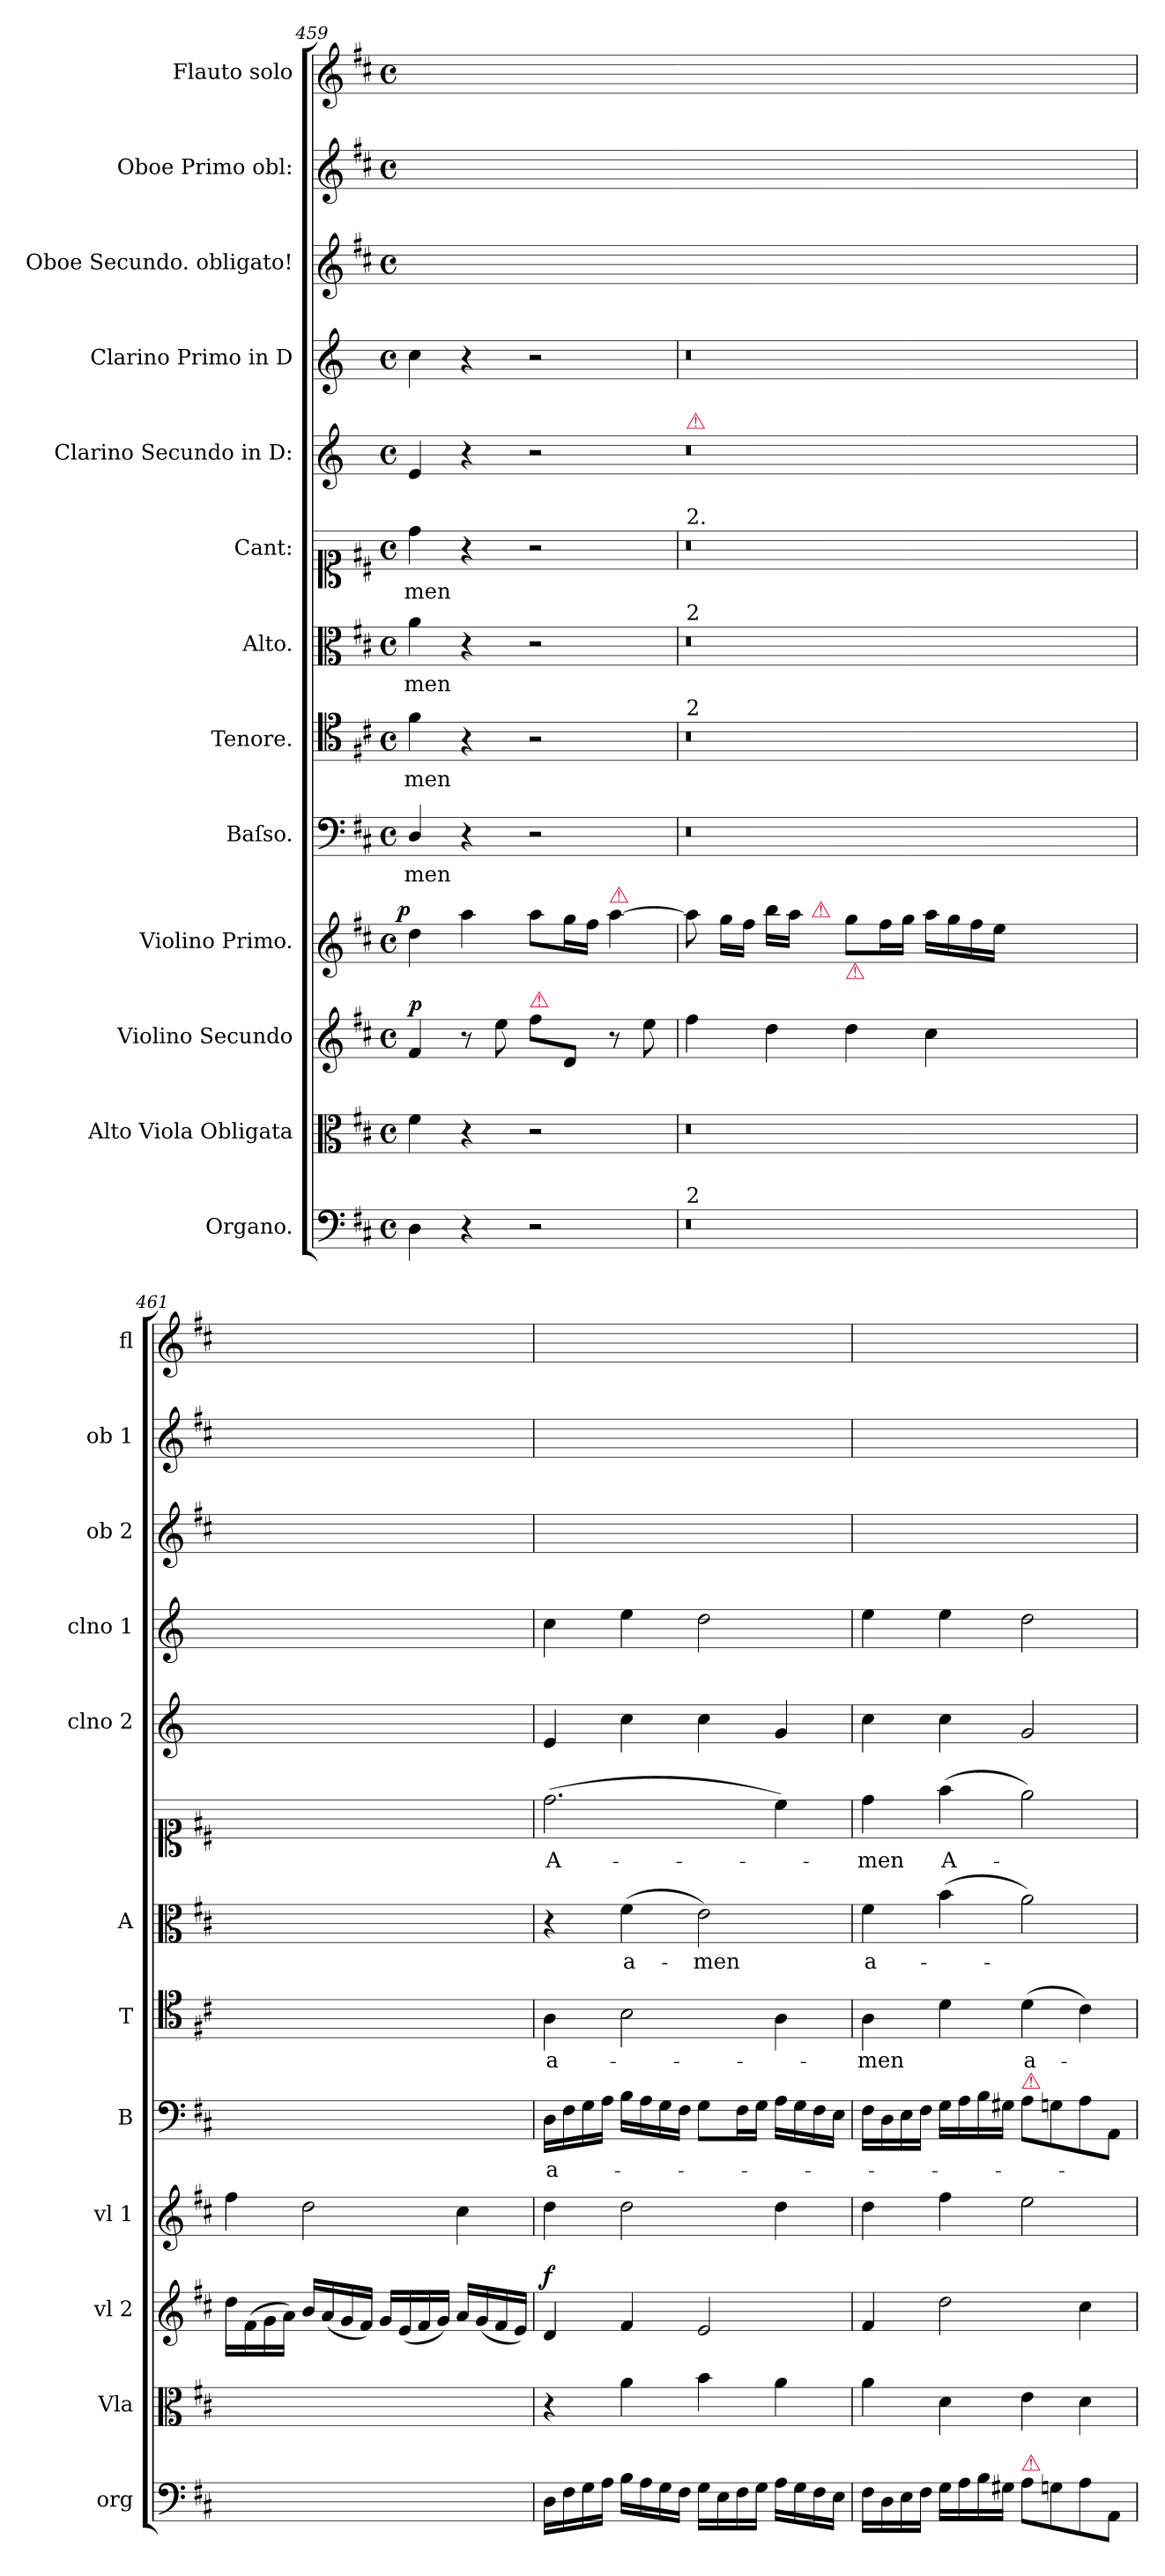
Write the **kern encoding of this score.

**kern	**kern	**kern	**dynam	**kern	**dynam	**kern	**text	**kern	**text	**kern	**text	**kern	**text	**kern	**kern	**kern	**kern	**kern
*part13	*part12	*part11	*part11	*part10	*part10	*part9	*part9	*part8	*part8	*part7	*part7	*part6	*part6	*part5	*part4	*part3	*part2	*part1
*staff13	*staff12	*staff11	*staff11	*staff10	*staff10	*staff9	*staff9	*staff8	*staff8	*staff7	*staff7	*staff6	*staff6	*staff5	*staff4	*staff3	*staff2	*staff1
*I"Organo.	*I"Alto Viola Obligata	*I"Violino Secundo	*	*I"Violino Primo.	*	*I"Baſso.	*	*I"Tenore.	*	*I"Alto.	*	*I"Cant:	*	*I"Clarino Secundo in D:	*I"Clarino Primo in D	*I"Oboe Secundo. obligato!	*I"Oboe Primo obl:	*I"Flauto solo
*I'org	*I'Vla	*I'vl 2	*	*I'vl 1	*	*I'B	*	*I'T	*	*I'A	*	*	*	*I'clno 2	*I'clno 1	*I'ob 2	*I'ob 1	*I'fl
*clefF4	*clefC3	*clefG2	*	*clefG2	*	*clefF4	*	*clefC4	*	*clefC3	*	*clefC1	*	*clefG2	*clefG2	*clefG2	*clefG2	*clefG2
*	*	*	*	*	*	*	*	*	*	*	*	*	*	*ITrd-1c-2	*ITrd-1c-2	*	*	*
*k[f#c#]	*k[f#c#]	*k[f#c#]	*	*k[f#c#]	*	*k[f#c#]	*	*k[f#c#]	*	*k[f#c#]	*	*k[f#c#]	*	*k[f#c#]	*k[f#c#]	*k[f#c#]	*k[f#c#]	*k[f#c#]
*D:	*D:	*D:	*	*D:	*	*D:	*	*D:	*	*D:	*	*D:	*	*D:	*D:	*D:	*D:	*D:
*M4/4	*M4/4	*M4/4	*	*M4/4	*	*M4/4	*	*M4/4	*	*M4/4	*	*M4/4	*	*M4/4	*M4/4	*M4/4	*M4/4	*M4/4
*met(c)	*met(c)	*met(c)	*	*met(c)	*	*met(c)	*	*met(c)	*	*met(c)	*	*met(c)	*	*met(c)	*met(c)	*met(c)	*met(c)	*met(c)
=459	=459	=459	=459	=459	=459	=459	=459	=459	=459	=459	=459	=459	=459	=459	=459	=459	=459	=459
!	!	!	!LO:DY:a	!	!LO:DY:a:rj	!	!	!	!LO:LY:i	!	!	!	!	!	!	!	!	!
4D\	4f#\	4f#/	p	4dd\	p	4D/	-men	4f#\	-men	4a\	-men	4dd\	-men	4f#/	4dd\	1ryy	1ryy	1ryy
4r	4r	8r	.	4aa\	.	4r	.	4r	.	4r	.	4r	.	4r	4r	.	.	.
.	.	8ee\	.	.	.	.	.	.	.	.	.	.	.	.	.	.	.	.
!	!	!LO:TX:a:color=crimson:t=⚠	!	!	!	!	!	!	!	!	!	!	!	!	!	!	!	!
2r	2r	8ff#\L	.	8aa\L	.	2r	.	2r	.	2r	.	2r	.	2r	2r	.	.	.
.	.	8d/J	.	16gg\L	.	.	.	.	.	.	.	.	.	.	.	.	.	.
.	.	.	.	16ff#\JJ	.	.	.	.	.	.	.	.	.	.	.	.	.	.
!	!	!	!	!LO:TX:a:color=crimson:t=⚠	!	!	!	!	!	!	!	!	!	!	!	!	!	!
.	.	8r	.	[4aa\	.	.	.	.	.	.	.	.	.	.	.	.	.	.
.	.	8ee\	.	.	.	.	.	.	.	.	.	.	.	.	.	.	.	.
=460	=460	=460	=460	=460	=460	=460	=460	=460	=460	=460	=460	=460	=460	=460-	=460	=460	=460	=460
!	!	!	!	!	!	!	!	!	!	!	!	!	!	!LO:TX:a:color=crimson:t=⚠	!	!	!	!
!	!	!	!	!	!	!	!	!	!	!	!	!LO:TX:a:t=2.	!	!	!	!	!	!
!	!	!	!	!	!	!	!	!	!	!LO:TX:a:t=2	!	!	!	!	!	!	!	!
!	!	!	!	!	!	!	!	!LO:TX:a:t=2	!	!	!	!	!	!	!	!	!	!
!LO:TX:a:t=2	!	!	!	!	!	!	!	!	!	!	!	!	!	!	!	!	!	!
0r	0r	4ff#\	.	8aa\]	.	0r	.	0r	.	0r	.	0r	.	0r	0r	1ryy	1ryy	1ryy
.	.	.	.	16gg\LL	.	.	.	.	.	.	.	.	.	.	.	.	.	.
.	.	.	.	16ff#\JJ	.	.	.	.	.	.	.	.	.	.	.	.	.	.
.	.	4dd\	.	16bb\LL	.	.	.	.	.	.	.	.	.	.	.	.	.	.
.	.	.	.	16aa\JJ	.	.	.	.	.	.	.	.	.	.	.	.	.	.
!	!	!	!	!LO:TX:a:color=crimson:t=⚠	!	!	!	!	!	!	!	!	!	!	!	!	!	!
.	.	.	.	8ryy	.	.	.	.	.	.	.	.	.	.	.	.	.	.
!	!	!	!	!LO:TX:b:color=crimson:t=⚠	!	!	!	!	!	!	!	!	!	!	!	!	!	!
.	.	4dd\	.	8gg\L	.	.	.	.	.	.	.	.	.	.	.	.	.	.
.	.	.	.	16ff#\L	.	.	.	.	.	.	.	.	.	.	.	.	.	.
.	.	.	.	16gg\JJ	.	.	.	.	.	.	.	.	.	.	.	.	.	.
.	.	4cc#\	.	16aa\LL	.	.	.	.	.	.	.	.	.	.	.	.	.	.
.	.	.	.	16gg\	.	.	.	.	.	.	.	.	.	.	.	.	.	.
.	.	.	.	16ff#\	.	.	.	.	.	.	.	.	.	.	.	.	.	.
.	.	.	.	16ee\JJ	.	.	.	.	.	.	.	.	.	.	.	.	.	.
.	.	1ryy	.	1ryy	.	.	.	.	.	.	.	.	.	.	.	1ryy	1ryy	1ryy
=461	=461	=461	=461	=461	=461	=461	=461	=461	=461	=461	=461	=461	=461	=461	=461	=461	=461	=461
1ryy	1ryy	16dd\LL	.	4ff#\	.	1ryy	.	1ryy	.	1ryy	.	1ryy	.	1ryy	1ryy	1ryy	1ryy	1ryy
.	.	(>16f#\	.	.	.	.	.	.	.	.	.	.	.	.	.	.	.	.
.	.	16g\	.	.	.	.	.	.	.	.	.	.	.	.	.	.	.	.
.	.	16a\JJ)	.	.	.	.	.	.	.	.	.	.	.	.	.	.	.	.
.	.	16b/LL	.	2dd\	.	.	.	.	.	.	.	.	.	.	.	.	.	.
.	.	(<16a/	.	.	.	.	.	.	.	.	.	.	.	.	.	.	.	.
.	.	16g/	.	.	.	.	.	.	.	.	.	.	.	.	.	.	.	.
.	.	16f#/JJ)	.	.	.	.	.	.	.	.	.	.	.	.	.	.	.	.
.	.	16g/LL	.	.	.	.	.	.	.	.	.	.	.	.	.	.	.	.
.	.	(<16e/	.	.	.	.	.	.	.	.	.	.	.	.	.	.	.	.
.	.	16f#/	.	.	.	.	.	.	.	.	.	.	.	.	.	.	.	.
.	.	16g/JJ)	.	.	.	.	.	.	.	.	.	.	.	.	.	.	.	.
.	.	16a/LL	.	4cc#\	.	.	.	.	.	.	.	.	.	.	.	.	.	.
.	.	(<16g/	.	.	.	.	.	.	.	.	.	.	.	.	.	.	.	.
.	.	16f#/	.	.	.	.	.	.	.	.	.	.	.	.	.	.	.	.
.	.	16e/JJ)	.	.	.	.	.	.	.	.	.	.	.	.	.	.	.	.
=462	=462	=462	=462	=462	=462	=462	=462	=462	=462	=462	=462	=462	=462	=462	=462	=462	=462	=462
!	!	!	!LO:DY:a	!	!	!	!	!	!	!	!	!	!	!	!	!	!	!
16D\LL	4r	4d/	f	4dd\	.	16D\LL	a-	4A\	a-	4r	.	(>2.dd\	A-	4f#/	4dd\	1ryy	1ryy	1ryy
16F#\	.	.	.	.	.	16F#\	.	.	.	.	.	.	.	.	.	.	.	.
16G\	.	.	.	.	.	16G\	.	.	.	.	.	.	.	.	.	.	.	.
16A\JJ	.	.	.	.	.	16A\JJ	.	.	.	.	.	.	.	.	.	.	.	.
16B\LL	4a\	4f#/	.	2dd\	.	16B\LL	.	2B\	.	(>4f#\	a-	.	.	4dd\	4ff#\	.	.	.
16A\	.	.	.	.	.	16A\	.	.	.	.	.	.	.	.	.	.	.	.
16G\	.	.	.	.	.	16G\	.	.	.	.	.	.	.	.	.	.	.	.
16F#\JJ	.	.	.	.	.	16F#\JJ	.	.	.	.	.	.	.	.	.	.	.	.
16G\LL	4b\	2e/	.	.	.	8G\L	.	.	.	2e\)	-men	.	.	4dd\	2ee\	.	.	.
16E\	.	.	.	.	.	.	.	.	.	.	.	.	.	.	.	.	.	.
16F#\	.	.	.	.	.	16F#\L	.	.	.	.	.	.	.	.	.	.	.	.
16G\JJ	.	.	.	.	.	16G\JJ	.	.	.	.	.	.	.	.	.	.	.	.
16A\LL	4a\	.	.	4dd\	.	16A\LL	.	4A\	.	.	.	4cc#\)	.	4a/	.	.	.	.
16G\	.	.	.	.	.	16G\	.	.	.	.	.	.	.	.	.	.	.	.
16F#\	.	.	.	.	.	16F#\	.	.	.	.	.	.	.	.	.	.	.	.
16E\JJ	.	.	.	.	.	16E\JJ	.	.	.	.	.	.	.	.	.	.	.	.
=463	=463	=463	=463	=463	=463	=463	=463	=463	=463	=463	=463	=463	=463	=463	=463	=463	=463	=463
!	!	!	!	!	!	!	!	!	!	!	!LO:LY:i	!	!	!	!	!	!	!
16F#\LL	4a\	4f#/	.	4dd\	.	16F#\LL	.	4A\	-men	4f#\	a-	4dd\	-men	4dd\	4ff#\	1ryy	1ryy	1ryy
16D\	.	.	.	.	.	16D\	.	.	.	.	.	.	.	.	.	.	.	.
16E\	.	.	.	.	.	16E\	.	.	.	.	.	.	.	.	.	.	.	.
16F#\JJ	.	.	.	.	.	16F#\JJ	.	.	.	.	.	.	.	.	.	.	.	.
!	!	!	!	!	!	!	!	!	!	!	!	!	!LO:LY:i	!	!	!	!	!
16G\LL	4d\	2dd\	.	4ff#\	.	16G\LL	.	4d\	.	(>4b\	.	(>4ff#\	A-	4dd\	4ff#\	.	.	.
16A\	.	.	.	.	.	16A\	.	.	.	.	.	.	.	.	.	.	.	.
16B\	.	.	.	.	.	16B\	.	.	.	.	.	.	.	.	.	.	.	.
16G#X\JJ	.	.	.	.	.	16G#X\JJ	.	.	.	.	.	.	.	.	.	.	.	.
!	!	!	!	!	!	!LO:TX:a:color=crimson:t=⚠	!	!	!	!	!	!	!	!	!	!	!	!
!LO:TX:a:color=crimson:t=⚠	!	!	!	!	!	!	!	!	!	!	!	!	!	!	!	!	!	!
!	!	!	!	!	!	!	!	!	!LO:LY:i	!	!	!	!	!	!	!	!	!
8A\L	4e\	.	.	2ee\	.	8A\L	.	(>4d\	a-	2a\)	.	2ee\)	.	2a/	2ee\	.	.	.
8Gn\	.	.	.	.	.	8Gn\	.	.	.	.	.	.	.	.	.	.	.	.
8A\	4d\	4cc#\	.	.	.	8A\	.	4c#\)	.	.	.	.	.	.	.	.	.	.
8AA/J	.	.	.	.	.	8AA/J	.	.	.	.	.	.	.	.	.	.	.	.
=	=	=	=	=	=	=	=	=	=	=	=	=	=	=	=	=	=	=
*-	*-	*-	*-	*-	*-	*-	*-	*-	*-	*-	*-	*-	*-	*-	*-	*-	*-	*-
